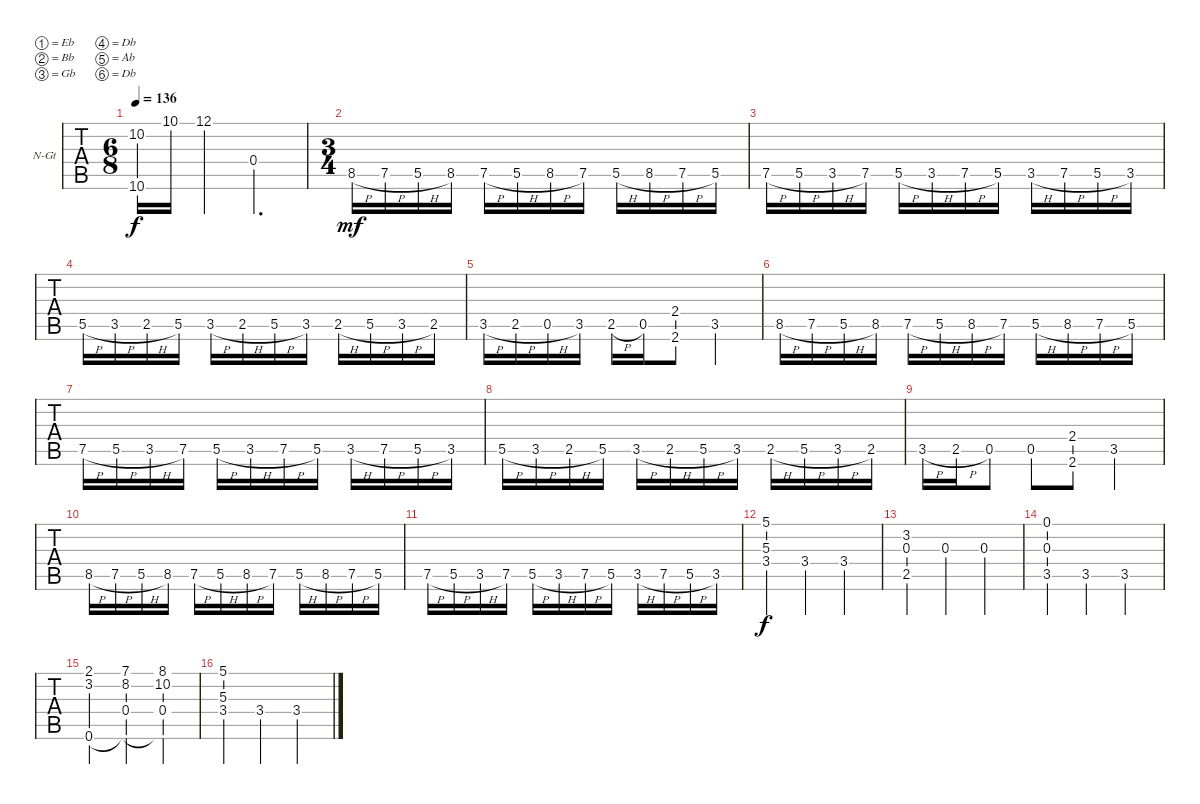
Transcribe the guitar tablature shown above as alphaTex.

\defaultSystemsLayout 4
\bracketExtendMode groupsimilarinstruments
\firstSystemTrackNameOrientation horizontal
\otherSystemsTrackNameOrientation horizontal
\track ("Nylon Guitar" "N-Gt") {instrument acousticguitarnylon}
\staff {tabs}
\tuning (Eb4 Bb3 Gb3 Db3 Ab2 Db2)
\ts (6 8)
\tempo 136
\clef g2
\ks c
(10.6 10.2).16{dy f} 10.1.16 12.1.4 0.4.4{d} |
\ts (3 4)
8.5{h}.16{dy mf} 7.5{h}.16 5.5{h}.16 8.5.16 7.5{h}.16 5.5{h}.16 8.5{h}.16 7.5.16 5.5{h}.16 8.5{h}.16 7.5{h}.16 5.5.16 |
7.5{h}.16 5.5{h}.16 3.5{h}.16 7.5.16 5.5{h}.16 3.5{h}.16 7.5{h}.16 5.5.16 3.5{h}.16 7.5{h}.16 5.5{h}.16 3.5.16 |
5.5{h}.16 3.5{h}.16 2.5{h}.16 5.5.16 3.5{h}.16 2.5{h}.16 5.5{h}.16 3.5.16 2.5{h}.16 5.5{h}.16 3.5{h}.16 2.5.16 |
3.5{h}.16 2.5{h}.16 0.5{h}.16 3.5.16 2.5{h}.16 0.5.16 (2.4{ac} 2.6{ac}).8 3.5{ac}.4 |
8.5{h}.16 7.5{h}.16 5.5{h}.16 8.5.16 7.5{h}.16 5.5{h}.16 8.5{h}.16 7.5.16 5.5{h}.16 8.5{h}.16 7.5{h}.16 5.5.16 |
7.5{h}.16 5.5{h}.16 3.5{h}.16 7.5.16 5.5{h}.16 3.5{h}.16 7.5{h}.16 5.5.16 3.5{h}.16 7.5{h}.16 5.5{h}.16 3.5.16 |
5.5{h}.16 3.5{h}.16 2.5{h}.16 5.5.16 3.5{h}.16 2.5{h}.16 5.5{h}.16 3.5.16 2.5{h}.16 5.5{h}.16 3.5{h}.16 2.5.16 |
3.5{h}.16 2.5{h}.16 0.5.8 0.5{ac}.8 (2.6{ac} 2.4{ac}).8 3.5{ac}.4 |
8.5{h}.16 7.5{h}.16 5.5{h}.16 8.5.16 7.5{h}.16 5.5{h}.16 8.5{h}.16 7.5.16 5.5{h}.16 8.5{h}.16 7.5{h}.16 5.5.16 |
7.5{h}.16 5.5{h}.16 3.5{h}.16 7.5.16 5.5{h}.16 3.5{h}.16 7.5{h}.16 5.5.16 3.5{h}.16 7.5{h}.16 5.5{h}.16 3.5.16 |
(5.1 5.3 3.4).4{dy f} 3.4.4 3.4.4 |
(3.2 0.3 2.5).4 0.3.4 0.3.4 |
(0.3 0.1 3.5).4 3.5.4 3.5.4 |
(2.1 3.2 0.6).4 (7.1 8.2 0.4 0.6{t}).4 (8.1 10.2 0.4 0.6{t}).4 |
(5.1 5.3 3.4).4 3.4.4 3.4.4
